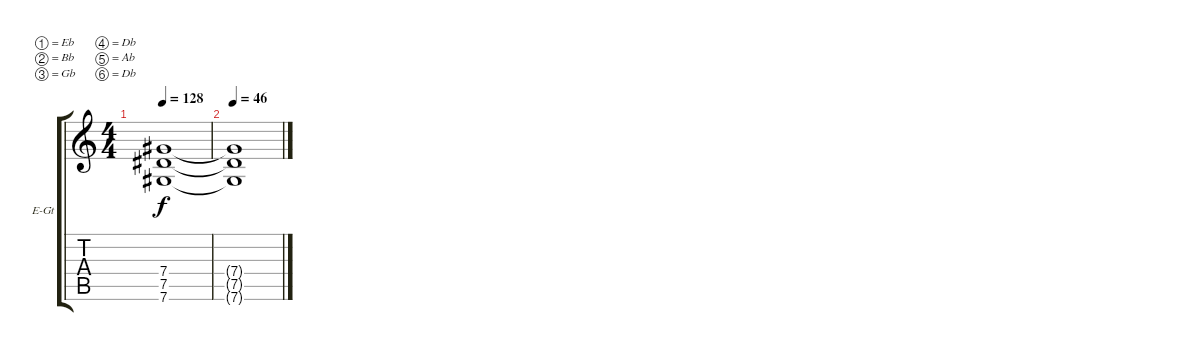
\bracketExtendMode groupsimilarinstruments
\firstSystemTrackNameOrientation horizontal
\otherSystemsTrackNameOrientation horizontal
\track ("Guitar II" "E-Gt") {instrument distortionguitar}
\staff {score tabs}
\tuning (Eb4 Bb3 Gb3 Db3 Ab2 Db2)
\ts (4 4)
\tempo 128
\clef g2
\ks c
(7.4{t} 7.5{t} 7.6{t}).1{dy f} |
\tempo 46
(7.4{t} 7.5{t} 7.6{t}).1
